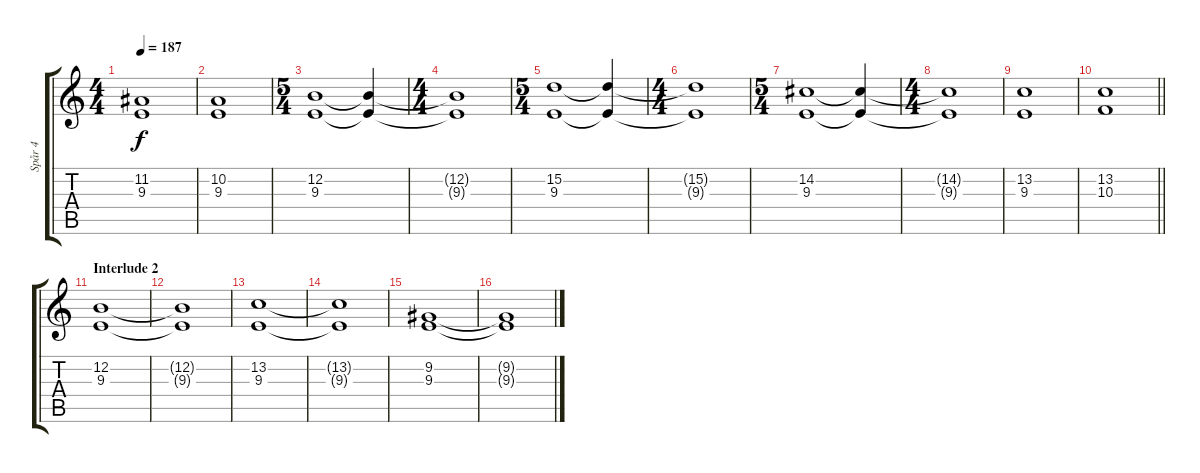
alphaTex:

\track ("Spår 4" "Spår 4") {instrument stringensemble1}
\staff {score tabs}
\tuning (E4 B3 G3 D3 A2 E2) {hide}
\ts (4 4)
\tempo 187
\clef g2
\ks c
(11.2 9.3).1{dy f} |
(10.2 9.3).1 |
\ts (5 4)
(12.2 9.3).1 (12.2{t} 9.3{t}).4 |
\ts (4 4)
(12.2{t} 9.3{t}).1 |
\ts (5 4)
(15.2 9.3).1 (15.2{t} 9.3{t}).4 |
\ts (4 4)
(15.2{t} 9.3{t}).1 |
\ts (5 4)
(14.2 9.3).1 (14.2{t} 9.3{t}).4 |
\ts (4 4)
(14.2{t} 9.3{t}).1 |
(13.2 9.3).1 |
\barLineRight lightlight
(13.2 10.3).1 |
\section ("" "Interlude 2")
(12.2 9.3).1 |
(12.2{t} 9.3{t}).1 |
(13.2 9.3).1 |
(13.2{t} 9.3{t}).1 |
(9.2 9.3).1 |
(9.2{t} 9.3{t}).1
